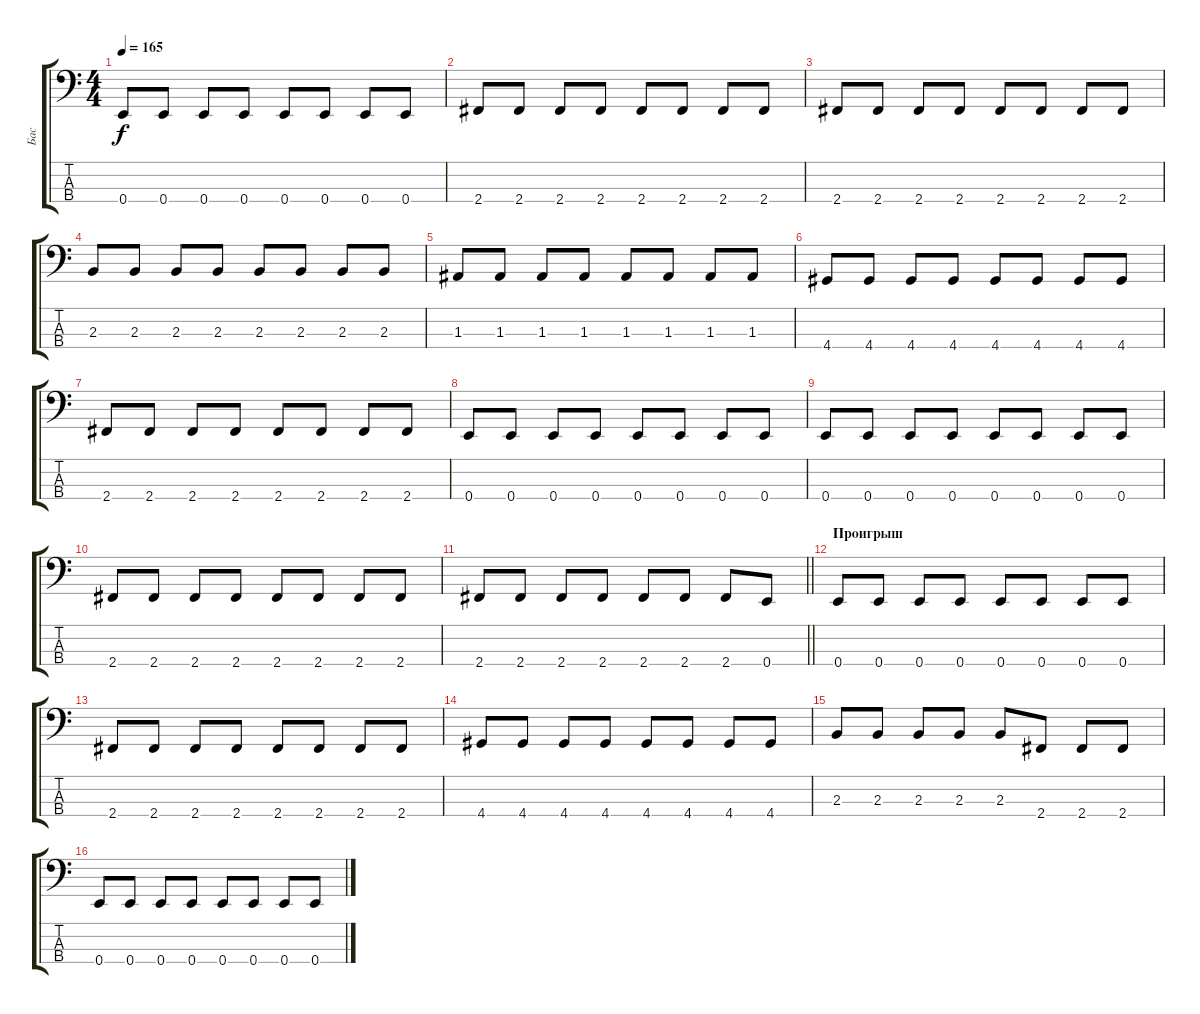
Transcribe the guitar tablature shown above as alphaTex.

\track ("Бас" "Бас") {instrument electricbassfinger}
\staff {score tabs}
\tuning (G2 D2 A1 E1) {hide}
\ts (4 4)
\tempo 165
\clef f4
\ks c
0.4.8{dy f} 0.4.8 0.4.8 0.4.8 0.4.8 0.4.8 0.4.8 0.4.8 |
2.4.8 2.4.8 2.4.8 2.4.8 2.4.8 2.4.8 2.4.8 2.4.8 |
2.4.8 2.4.8 2.4.8 2.4.8 2.4.8 2.4.8 2.4.8 2.4.8 |
2.3.8 2.3.8 2.3.8 2.3.8 2.3.8 2.3.8 2.3.8 2.3.8 |
1.3.8 1.3.8 1.3.8 1.3.8 1.3.8 1.3.8 1.3.8 1.3.8 |
4.4.8 4.4.8 4.4.8 4.4.8 4.4.8 4.4.8 4.4.8 4.4.8 |
2.4.8 2.4.8 2.4.8 2.4.8 2.4.8 2.4.8 2.4.8 2.4.8 |
0.4.8 0.4.8 0.4.8 0.4.8 0.4.8 0.4.8 0.4.8 0.4.8 |
0.4.8 0.4.8 0.4.8 0.4.8 0.4.8 0.4.8 0.4.8 0.4.8 |
2.4.8 2.4.8 2.4.8 2.4.8 2.4.8 2.4.8 2.4.8 2.4.8 |
\barLineRight lightlight
2.4.8 2.4.8 2.4.8 2.4.8 2.4.8 2.4.8 2.4.8 0.4.8 |
\section ("" "Проигрыш")
0.4.8 0.4.8 0.4.8 0.4.8 0.4.8 0.4.8 0.4.8 0.4.8 |
2.4.8 2.4.8 2.4.8 2.4.8 2.4.8 2.4.8 2.4.8 2.4.8 |
4.4.8 4.4.8 4.4.8 4.4.8 4.4.8 4.4.8 4.4.8 4.4.8 |
2.3.8 2.3.8 2.3.8 2.3.8 2.3.8 2.4.8 2.4.8 2.4.8 |
0.4.8 0.4.8 0.4.8 0.4.8 0.4.8 0.4.8 0.4.8 0.4.8
